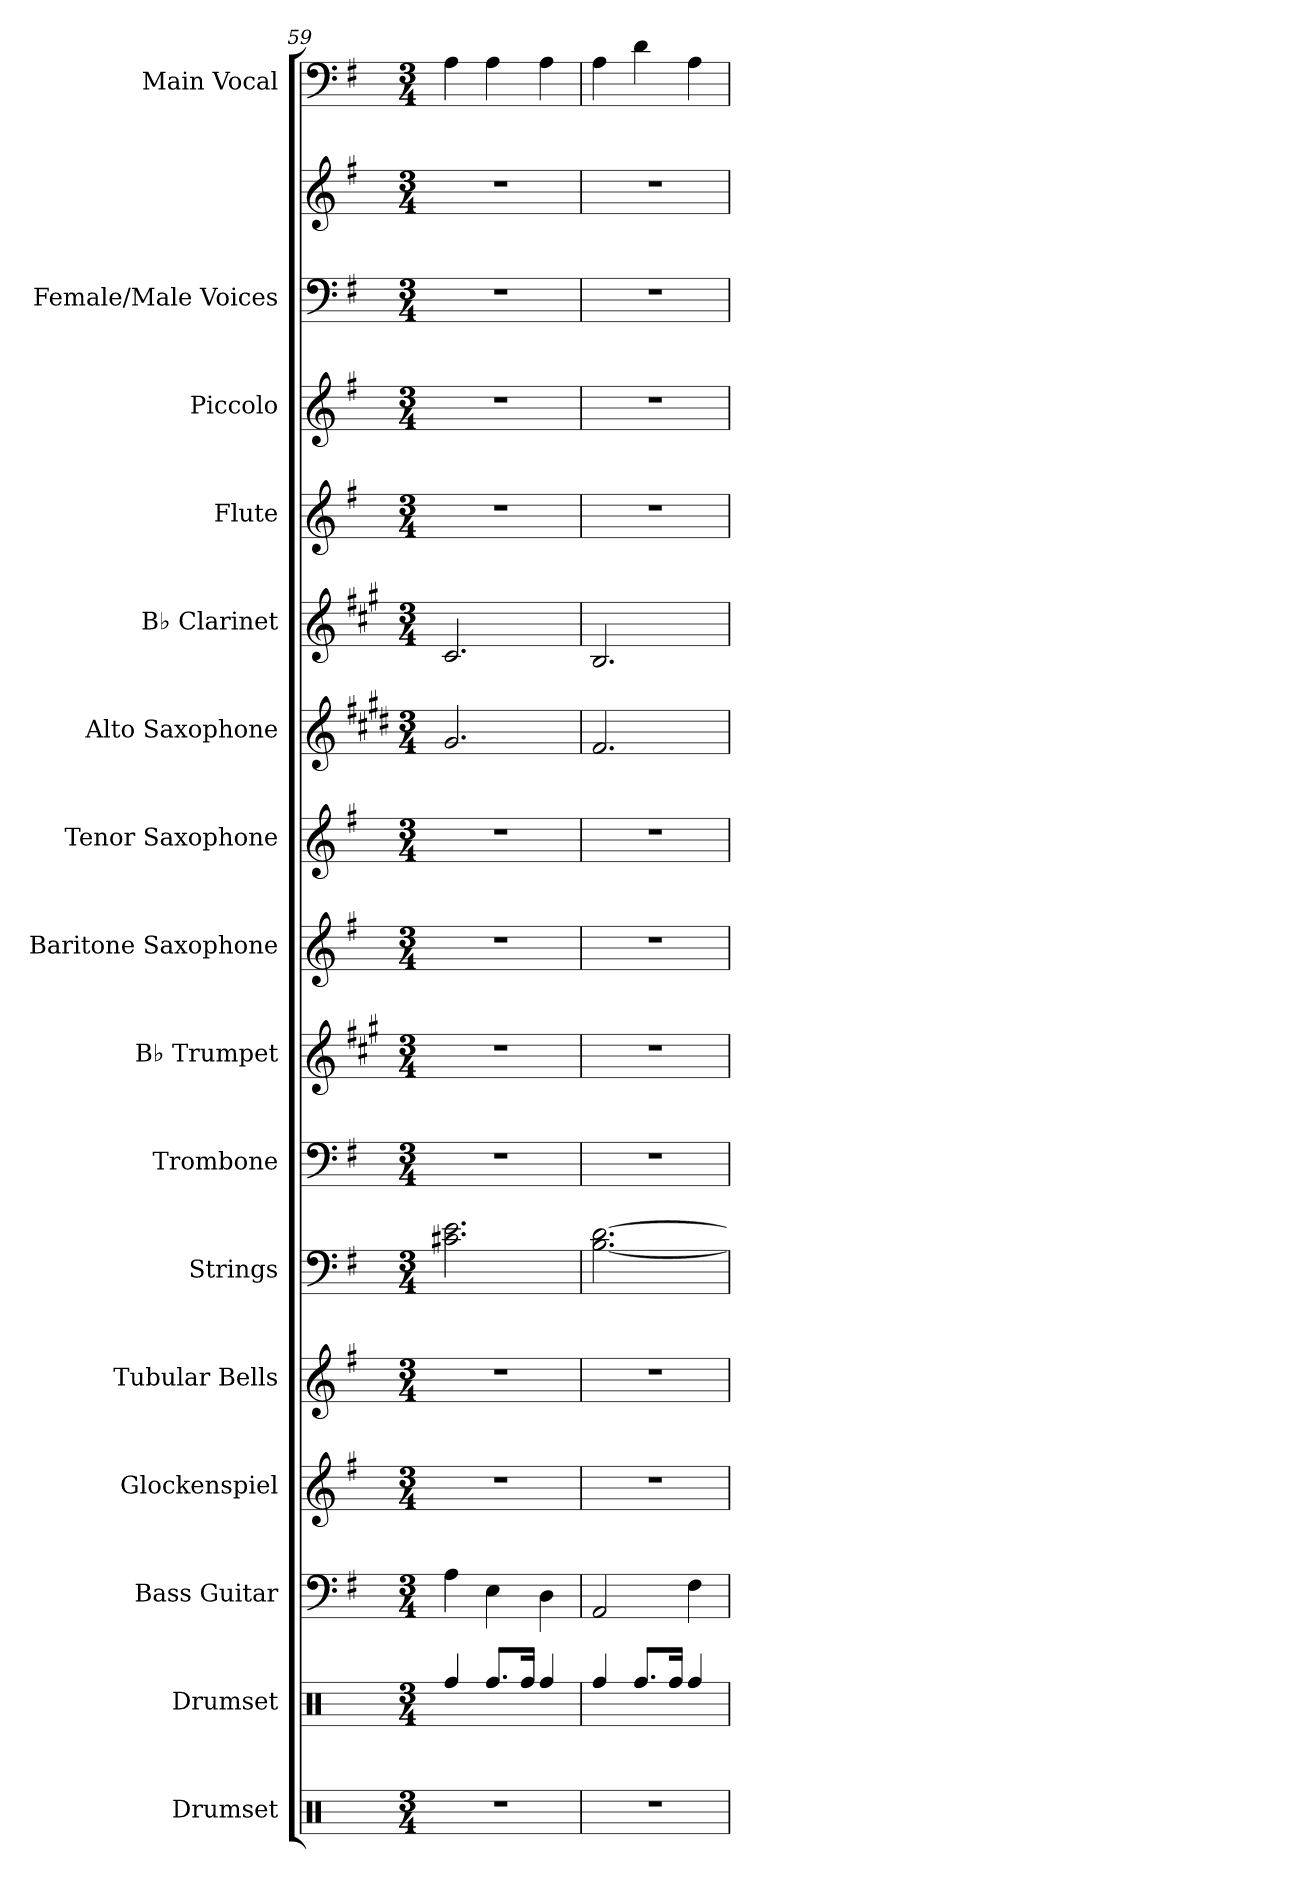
**kern	**kern	**kern	**kern	**kern	**kern	**kern	**kern	**kern	**kern	**kern	**kern	**kern	**kern	**kern	**kern	**kern
*part16	*part15	*part14	*part13	*part12	*part11	*part10	*part9	*part8	*part7	*part6	*part5	*part4	*part3	*part2	*part2	*part1
*staff17	*staff16	*staff15	*staff14	*staff13	*staff12	*staff11	*staff10	*staff9	*staff8	*staff7	*staff6	*staff5	*staff4	*staff3	*staff2	*staff1
*I"Drumset	*I"Drumset	*I"Bass Guitar	*I"Glockenspiel	*I"Tubular Bells	*I"Strings	*I"Trombone	*I"B♭ Trumpet	*I"Baritone Saxophone	*I"Tenor Saxophone	*I"Alto Saxophone	*I"B♭ Clarinet	*I"Flute	*I"Piccolo	*I"Female/Male Voices	*	*I"Main Vocal
*I'Drs.	*I'Drs.	*I'B. Guit.	*I'Glk.	*I'Tu. Be.	*I'St.	*I'Tbn.	*I'B♭ Tpt.	*I'Bar. Sax.	*I'T. Sax.	*I'A. Sax.	*I'B♭ Cl.	*I'Fl.	*I'Picc.	*I'Voices	*	*I'Main Vcl.
*clefX	*clefX	*clefF4	*clefG2	*clefG2	*clefF4	*clefF4	*clefG2	*clefG2	*clefG2	*clefG2	*clefG2	*clefG2	*clefG2	*clefF4	*clefG2	*clefF4
*	*	*ITrd7c12	*ITrd-14c-24	*	*	*	*ITrd1c2	*ITrd12c21	*ITrd8c14	*ITrd5c9	*ITrd1c2	*	*ITrd-7c-12	*	*	*
*k[]	*k[]	*k[f#]	*k[f#]	*k[f#]	*k[f#]	*k[f#]	*k[f#]	*k[f#]	*k[f#]	*k[f#]	*k[f#]	*k[f#]	*k[f#]	*k[f#]	*k[f#]	*k[f#]
*M3/4	*M3/4	*M3/4	*M3/4	*M3/4	*M3/4	*M3/4	*M3/4	*M3/4	*M3/4	*M3/4	*M3/4	*M3/4	*M3/4	*M3/4	*M3/4	*M3/4
=59	=59	=59	=59	=59	=59	=59	=59	=59	=59	=59	=59	=59	=59	=59	=59	=59
2.r	4Rff/	4AA\	2.r	2.r	2.c#X\ 2.e\	2.r	2.r	2.r	2.r	2.B/	2.B/	2.r	2.r	2.r	2.r	4A\
.	8.Rff/L	4EE\	.	.	.	.	.	.	.	.	.	.	.	.	.	4A\
.	16Rff/Jk	.	.	.	.	.	.	.	.	.	.	.	.	.	.	.
.	4Rff/	4DD\	.	.	.	.	.	.	.	.	.	.	.	.	.	4A\
=60	=60	=60	=60	=60	=60	=60	=60	=60	=60	=60	=60	=60	=60	=60	=60	=60
2.r	4Rff/	2AAA/	2.r	2.r	[2.B\ [2.d\	2.r	2.r	2.r	2.r	2.A/	2.A/	2.r	2.r	2.r	2.r	4A\
.	8.Rff/L	.	.	.	.	.	.	.	.	.	.	.	.	.	.	4d\
.	16Rff/Jk	.	.	.	.	.	.	.	.	.	.	.	.	.	.	.
.	4Rff/	4FF#\	.	.	.	.	.	.	.	.	.	.	.	.	.	4A\
=	=	=	=	=	=	=	=	=	=	=	=	=	=	=	=	=
*-	*-	*-	*-	*-	*-	*-	*-	*-	*-	*-	*-	*-	*-	*-	*-	*-
